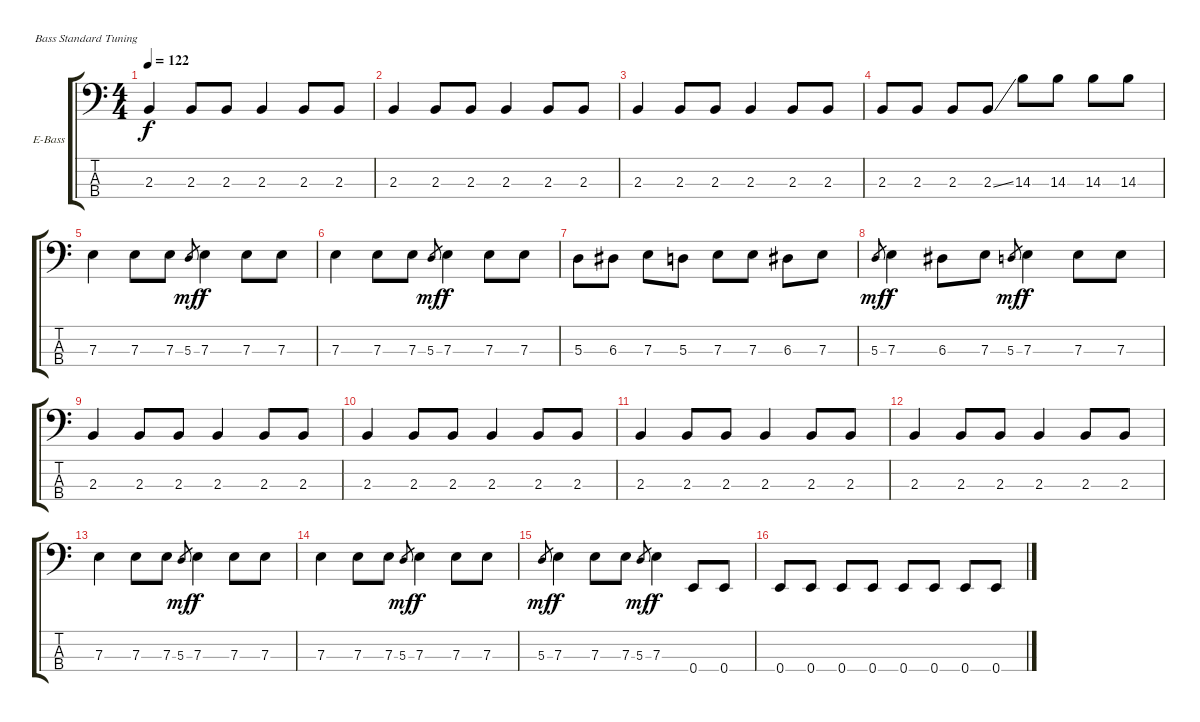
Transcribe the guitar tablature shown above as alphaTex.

\bracketExtendMode groupsimilarinstruments
\firstSystemTrackNameOrientation horizontal
\otherSystemsTrackNameOrientation horizontal
\track ("Bass" "E-Bass") {instrument electricbassfinger}
\staff {score tabs}
\tuning (G2 D2 A1 E1)
\ts (4 4)
\tempo 122
\clef f4
\ks c
2.3.4{dy f} 2.3.8 2.3.8 2.3.4 2.3.8 2.3.8 |
2.3.4 2.3.8 2.3.8 2.3.4 2.3.8 2.3.8 |
2.3.4 2.3.8 2.3.8 2.3.4 2.3.8 2.3.8 |
2.3.8 2.3.8 2.3.8 2.3{ss}.8 14.3.8 14.3.8 14.3.8 14.3.8 |
7.3.4 7.3.8 7.3.8 5.3.8{gr dy mf} 7.3.4{dy f} 7.3.8 7.3.8 |
7.3.4 7.3.8 7.3.8 5.3.8{gr dy mf} 7.3.4{dy f} 7.3.8 7.3.8 |
5.3.8 6.3.8 7.3.8 5.3.8 7.3.8 7.3.8 6.3.8 7.3.8 |
5.3.8{gr dy mf} 7.3.4{dy f} 6.3.8 7.3.8 5.3.8{gr dy mf} 7.3.4{dy f} 7.3.8 7.3.8 |
2.3.4 2.3.8 2.3.8 2.3.4 2.3.8 2.3.8 |
2.3.4 2.3.8 2.3.8 2.3.4 2.3.8 2.3.8 |
2.3.4 2.3.8 2.3.8 2.3.4 2.3.8 2.3.8 |
2.3.4 2.3.8 2.3.8 2.3.4 2.3.8 2.3.8 |
7.3.4 7.3.8 7.3.8 5.3.8{gr dy mf} 7.3.4{dy f} 7.3.8 7.3.8 |
7.3.4 7.3.8 7.3.8 5.3.8{gr dy mf} 7.3.4{dy f} 7.3.8 7.3.8 |
5.3.8{gr dy mf} 7.3.4{dy f} 7.3.8 7.3.8 5.3.8{gr dy mf} 7.3.4{dy f} 0.4.8 0.4.8 |
0.4.8 0.4.8 0.4.8 0.4.8 0.4.8 0.4.8 0.4.8 0.4.8
